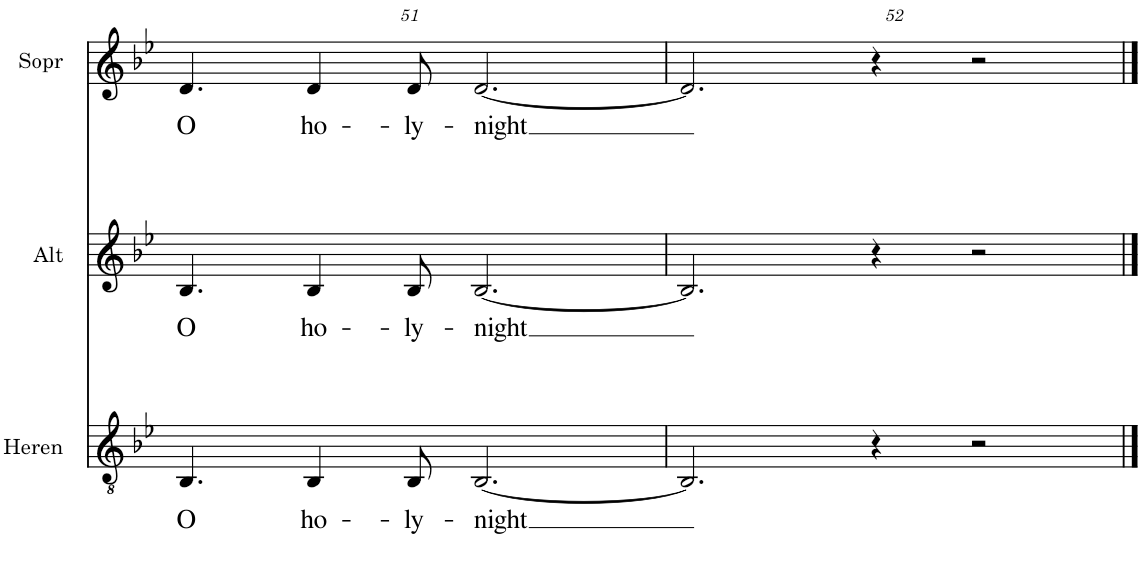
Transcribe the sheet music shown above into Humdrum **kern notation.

**kern	**text	**kern	**text	**kern	**text	**kern	**text
*part4	*part4	*part3	*part3	*part2	*part2	*part1	*part1
*staff4	*staff4	*staff3	*staff3	*staff2	*staff2	*staff1	*staff1
*I"Bas	*	*I"Heren	*	*I"Alt	*	*I"Sopraan	*
*I'Bs.	*	*I'Heren	*	*I'Alt	*	*I'Sopr	*
!!LO:PB:g=z
*clefF4	*	*clefGv2	*	*clefG2	*	*clefG2	*
*k[b-e-]	*	*k[b-e-]	*	*k[b-e-]	*	*k[b-e-]	*
*M12/8	*	*M12/8	*	*M12/8	*	*M12/8	*
=51	=51	=51	=51	=51	=51	=51	=51
!	!	!	!LO:LY:b	!	!LO:LY:b	!	!LO:LY:b
4.BB-	O	4.BB-/	O	4.B-/	O	4.d/	O
!	!	!	!LO:LY:b	!	!LO:LY:b	!	!LO:LY:b
4BB-	ho-	4BB-/	ho-	4B-/	ho-	4d/	ho-
!	!	!	!LO:LY:b	!	!LO:LY:b	!	!LO:LY:b
8BB-	-ly-	8BB-/	-ly-	8B-/	-ly-	8d/	-ly-
!	!	!	!LO:LY:b	!	!LO:LY:b	!	!LO:LY:b
[2.BB-	-night	[2.BB-/	-night	[2.B-/	-night	[2.d/	-night
=52	=52	=52	=52	=52	=52	=52	=52
2.BB-]	.	2.BB-/]	.	2.B-/]	.	2.d/]	.
4r	.	4r	.	4r	.	4r	.
2r	.	2r	.	2r	.	2r	.
==	==	==	==	==	==	==	==
*-	*-	*-	*-	*-	*-	*-	*-
